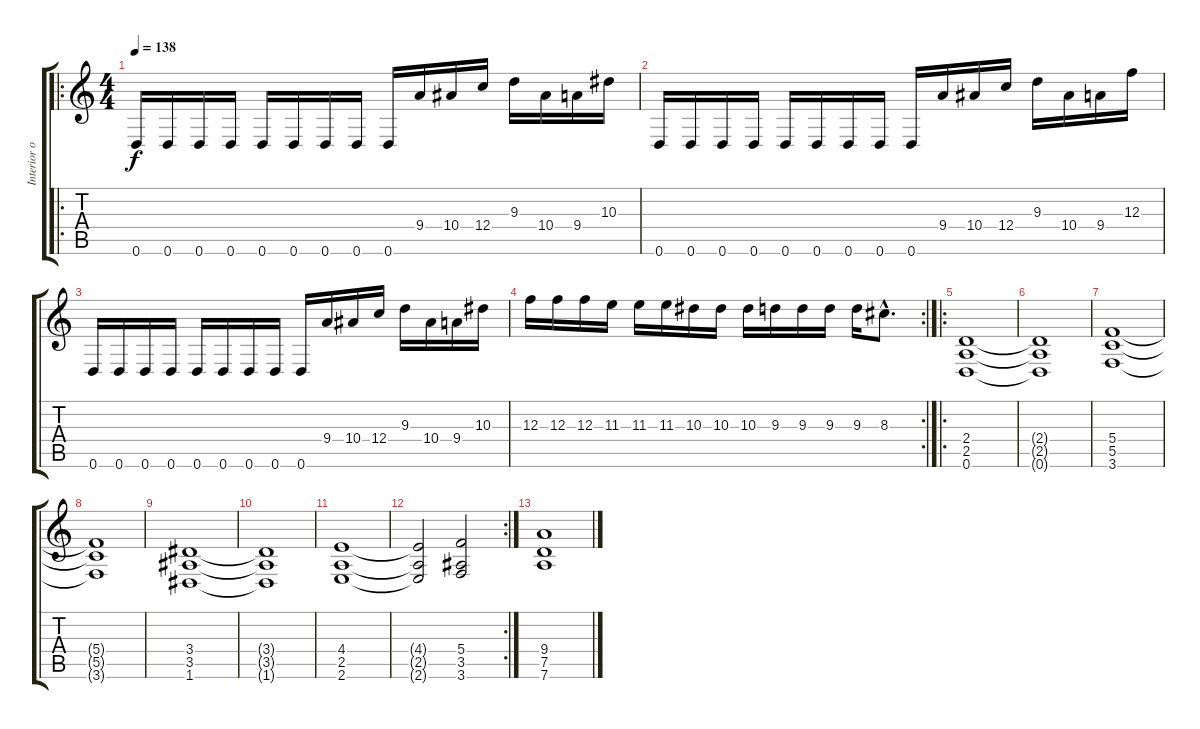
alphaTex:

\track ("Interior of life" "Interior o") {instrument distortionguitar}
\staff {score tabs}
\tuning (D4 A3 F3 C3 G2 D2) {hide}
\ro
\ts (4 4)
\tempo 138
\clef g2
\ks c
0.6.16{dy f} 0.6.16 0.6.16 0.6.16 0.6.16 0.6.16 0.6.16 0.6.16 0.6.16 9.4.16 10.4.16 12.4.16 9.3.16 10.4.16 9.4.16 10.3.16 |
0.6.16 0.6.16 0.6.16 0.6.16 0.6.16 0.6.16 0.6.16 0.6.16 0.6.16 9.4.16 10.4.16 12.4.16 9.3.16 10.4.16 9.4.16 12.3.16 |
0.6.16 0.6.16 0.6.16 0.6.16 0.6.16 0.6.16 0.6.16 0.6.16 0.6.16 9.4.16 10.4.16 12.4.16 9.3.16 10.4.16 9.4.16 10.3.16 |
\rc 2
12.3.16 12.3.16 12.3.16 11.3.16 11.3.16 11.3.16 10.3.16 10.3.16 10.3.16 9.3.16 9.3.16 9.3.16 9.3.16 8.3{hac}.8{d} |
\ro
(2.4 2.5 0.6).1 |
(2.4{t} 2.5{t} 0.6{t}).1 |
(5.4 5.5 3.6).1 |
(5.4{t} 5.5{t} 3.6{t}).1 |
(3.4 3.5 1.6).1 |
(3.4{t} 3.5{t} 1.6{t}).1 |
(4.4 2.5 2.6).1 |
\rc 2
(4.4{t} 2.5{t} 2.6{t}).2 (5.4 3.5 3.6).2 |
(9.4 7.5 7.6).1
